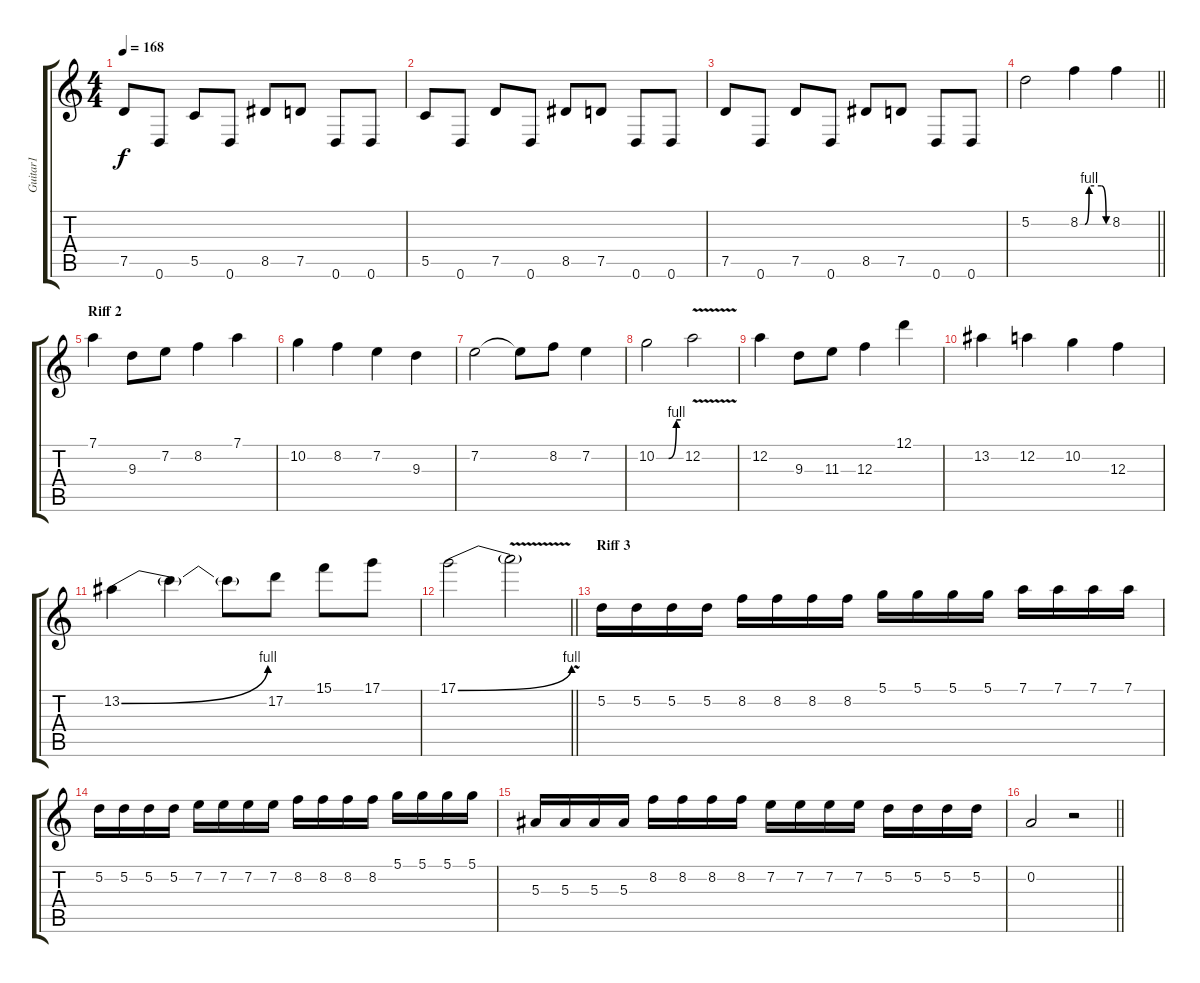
\track ("Guitar1" "Guitar1") {instrument distortionguitar}
\staff {score tabs}
\tuning (D4 A3 F3 C3 G2 D2) {hide}
\ts (4 4)
\tempo 168
\clef g2
\ks c
7.5.8{dy f} 0.6.8 5.5.8 0.6.8 8.5.8 7.5.8 0.6.8 0.6.8 |
5.5.8 0.6.8 7.5.8 0.6.8 8.5.8 7.5.8 0.6.8 0.6.8 |
7.5.8 0.6.8 7.5.8 0.6.8 8.5.8 7.5.8 0.6.8 0.6.8 |
\barLineRight lightlight
5.2.2 8.2{be (custom 0 0 10 0 19 4 45 4 55 0 60 0)}.4 8.2.4 |
\section ("" "Riff 2")
7.1.4 9.3.8 7.2.8 8.2.4 7.1.4 |
10.2.4 8.2.4 7.2.4 9.3.4 |
7.2.2 7.2{t}.8 8.2.8 7.2.4 |
10.2{be (custom 0 0 30 0 49 4 60 4)}.2 12.2{v}.2 |
12.2.4 9.3.8 11.3.8 12.3.4 12.1.4 |
13.2.4 12.2.4 10.2.4 12.3.4 |
13.2{be (bend 0 0 60 4)}.4 13.2{t}.4 13.2{t}.8 17.2.8 15.1.8 17.1.8 |
\barLineRight lightlight
17.1{be (bend 0 0 60 4)}.2 17.1{v t}.2 |
\section ("" "Riff 3")
5.2.16 5.2.16 5.2.16 5.2.16 8.2.16 8.2.16 8.2.16 8.2.16 5.1.16 5.1.16 5.1.16 5.1.16 7.1.16 7.1.16 7.1.16 7.1.16 |
5.2.16 5.2.16 5.2.16 5.2.16 7.2.16 7.2.16 7.2.16 7.2.16 8.2.16 8.2.16 8.2.16 8.2.16 5.1.16 5.1.16 5.1.16 5.1.16 |
5.3.16 5.3.16 5.3.16 5.3.16 8.2.16 8.2.16 8.2.16 8.2.16 7.2.16 7.2.16 7.2.16 7.2.16 5.2.16 5.2.16 5.2.16 5.2.16 |
\barLineRight lightlight
0.2.2 r.2
